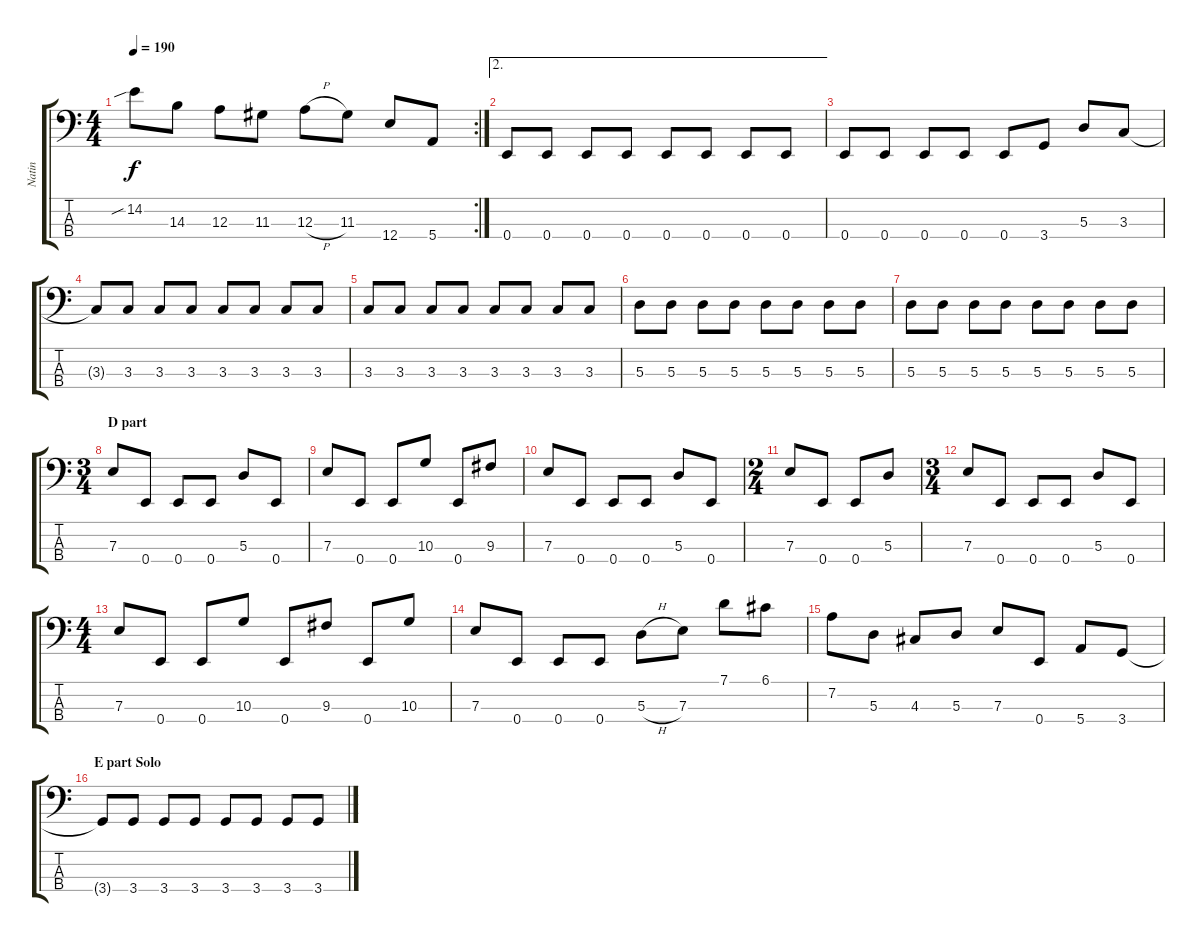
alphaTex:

\track ("Natin" "Natin") {instrument electricbasspick}
\staff {score tabs}
\tuning (G2 D2 A1 E1) {hide}
\rc 2
\ts (4 4)
\tempo 190
\clef f4
\ks c
14.2{sib}.8{dy f} 14.3.8 12.3.8 11.3.8 12.3{h}.8 11.3.8 12.4.8 5.4.8 |
\ae 2
0.4.8 0.4.8 0.4.8 0.4.8 0.4.8 0.4.8 0.4.8 0.4.8 |
0.4.8 0.4.8 0.4.8 0.4.8 0.4.8 3.4.8 5.3.8 3.3.8 |
3.3{t}.8 3.3.8 3.3.8 3.3.8 3.3.8 3.3.8 3.3.8 3.3.8 |
3.3.8 3.3.8 3.3.8 3.3.8 3.3.8 3.3.8 3.3.8 3.3.8 |
5.3.8 5.3.8 5.3.8 5.3.8 5.3.8 5.3.8 5.3.8 5.3.8 |
5.3.8 5.3.8 5.3.8 5.3.8 5.3.8 5.3.8 5.3.8 5.3.8 |
\ts (3 4)
\section ("" "D part")
7.3.8 0.4.8 0.4.8 0.4.8 5.3.8 0.4.8 |
7.3.8 0.4.8 0.4.8 10.3.8 0.4.8 9.3.8 |
7.3.8 0.4.8 0.4.8 0.4.8 5.3.8 0.4.8 |
\ts (2 4)
7.3.8 0.4.8 0.4.8 5.3.8 |
\ts (3 4)
7.3.8 0.4.8 0.4.8 0.4.8 5.3.8 0.4.8 |
\ts (4 4)
7.3.8 0.4.8 0.4.8 10.3.8 0.4.8 9.3.8 0.4.8 10.3.8 |
7.3.8 0.4.8 0.4.8 0.4.8 5.3{h}.8 7.3.8 7.1.8 6.1.8 |
7.2.8 5.3.8 4.3.8 5.3.8 7.3.8 0.4.8 5.4.8 3.4.8 |
\section ("" "E part Solo")
3.4{t}.8 3.4.8 3.4.8 3.4.8 3.4.8 3.4.8 3.4.8 3.4.8
